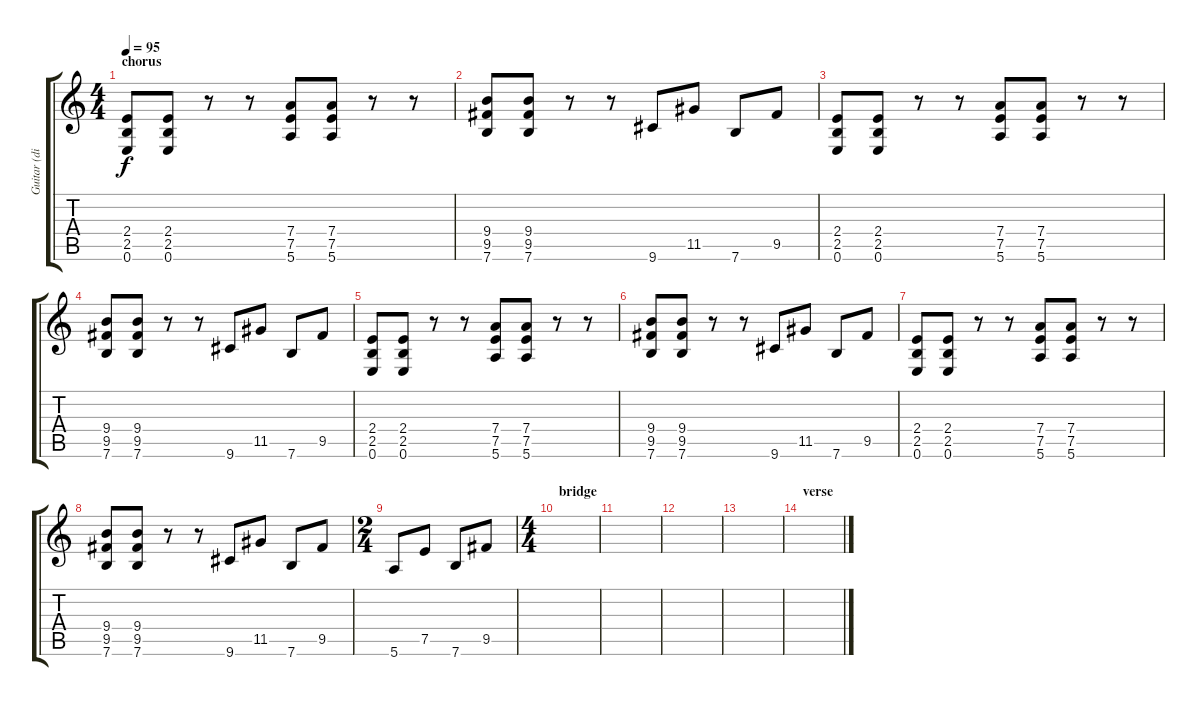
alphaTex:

\track ("Guitar (distorted)" "Guitar (di") {instrument distortionguitar}
\staff {score tabs}
\tuning (E4 B3 G3 D3 A2 E2) {hide}
\ts (4 4)
\section ("" "chorus")
\tempo 95
\clef g2
\ks c
(2.4 2.5 0.6).8{dy f} (2.4 2.5 0.6).8 r.8 r.8 (7.4 7.5 5.6).8 (7.4 7.5 5.6).8 r.8 r.8 |
(9.4 9.5 7.6).8 (9.4 9.5 7.6).8 r.8 r.8 9.6.8 11.5.8 7.6.8 9.5.8 |
(2.4 2.5 0.6).8 (2.4 2.5 0.6).8 r.8 r.8 (7.4 7.5 5.6).8 (7.4 7.5 5.6).8 r.8 r.8 |
(9.4 9.5 7.6).8 (9.4 9.5 7.6).8 r.8 r.8 9.6.8 11.5.8 7.6.8 9.5.8 |
(2.4 2.5 0.6).8 (2.4 2.5 0.6).8 r.8 r.8 (7.4 7.5 5.6).8 (7.4 7.5 5.6).8 r.8 r.8 |
(9.4 9.5 7.6).8 (9.4 9.5 7.6).8 r.8 r.8 9.6.8 11.5.8 7.6.8 9.5.8 |
(2.4 2.5 0.6).8 (2.4 2.5 0.6).8 r.8 r.8 (7.4 7.5 5.6).8 (7.4 7.5 5.6).8 r.8 r.8 |
(9.4 9.5 7.6).8 (9.4 9.5 7.6).8 r.8 r.8 9.6.8 11.5.8 7.6.8 9.5.8 |
\ts (2 4)
5.6.8 7.5.8 7.6.8 9.5.8 |
\ts (4 4)
\section ("" "bridge")
|
|
|
|
\section ("" "verse")
